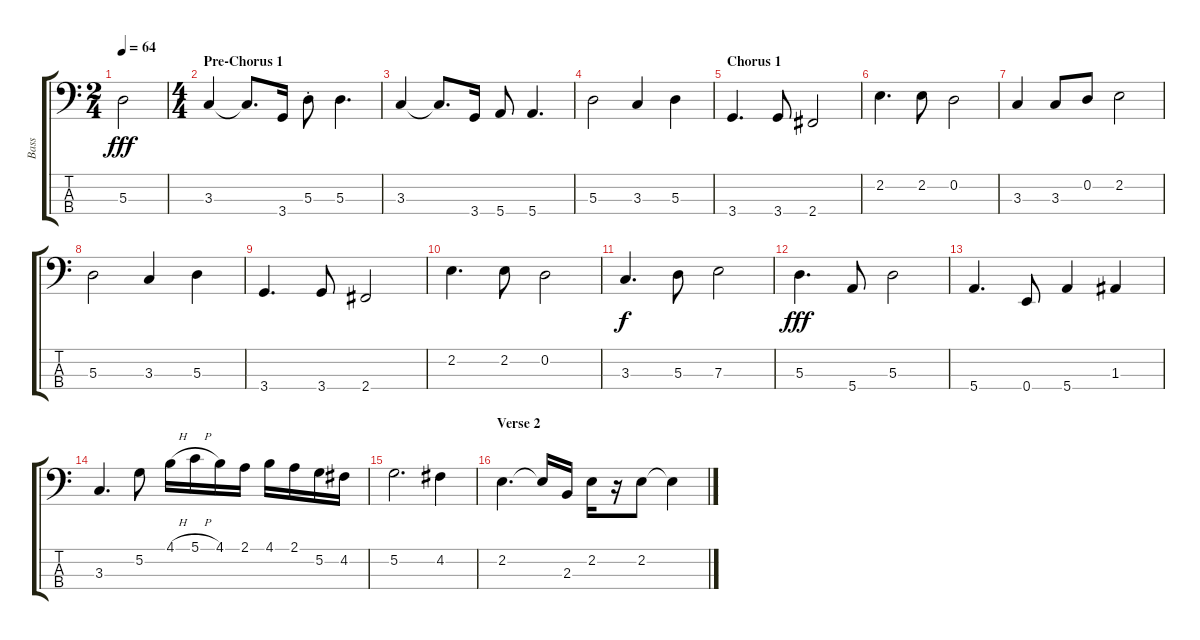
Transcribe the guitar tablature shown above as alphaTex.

\track ("Bass" "Bass") {instrument electricbassfinger}
\staff {score tabs}
\tuning (G2 D2 A1 E1) {hide}
\ts (2 4)
\tempo 64
\clef f4
\ks c
5.3{t}.2{dy fff} |
\ts (4 4)
\section ("" "Pre-Chorus 1")
3.3.4 3.3{t}.8{d} 3.4.16 5.3{st}.8 5.3.4{d} |
3.3.4 3.3{t}.8{d} 3.4.16 5.4.8 5.4.4{d} |
5.3.2 3.3.4 5.3.4 |
\section ("" "Chorus 1")
3.4.4{d} 3.4.8 2.4.2 |
2.2.4{d} 2.2.8 0.2.2 |
3.3.4 3.3.8 0.2.8 2.2.2 |
5.3.2 3.3.4 5.3.4 |
3.4.4{d} 3.4.8 2.4.2 |
2.2.4{d} 2.2.8 0.2.2 |
3.3.4{d dy f} 5.3.8 7.3.2 |
5.3.4{d dy fff} 5.4.8 5.3.2 |
5.4.4{d} 0.4.8 5.4.4 1.3.4 |
3.3.4{d} 5.2.8 4.1{h}.16 5.1{h}.16 4.1.16 2.1.16 4.1.16 2.1.16 5.2.16 4.2.16 |
5.2.2{d} 4.2.4 |
\section ("" "Verse 2")
2.2.4{d} 2.2{t}.16 2.3.16 2.2.16 r.16 2.2.8 2.2{t}.4
